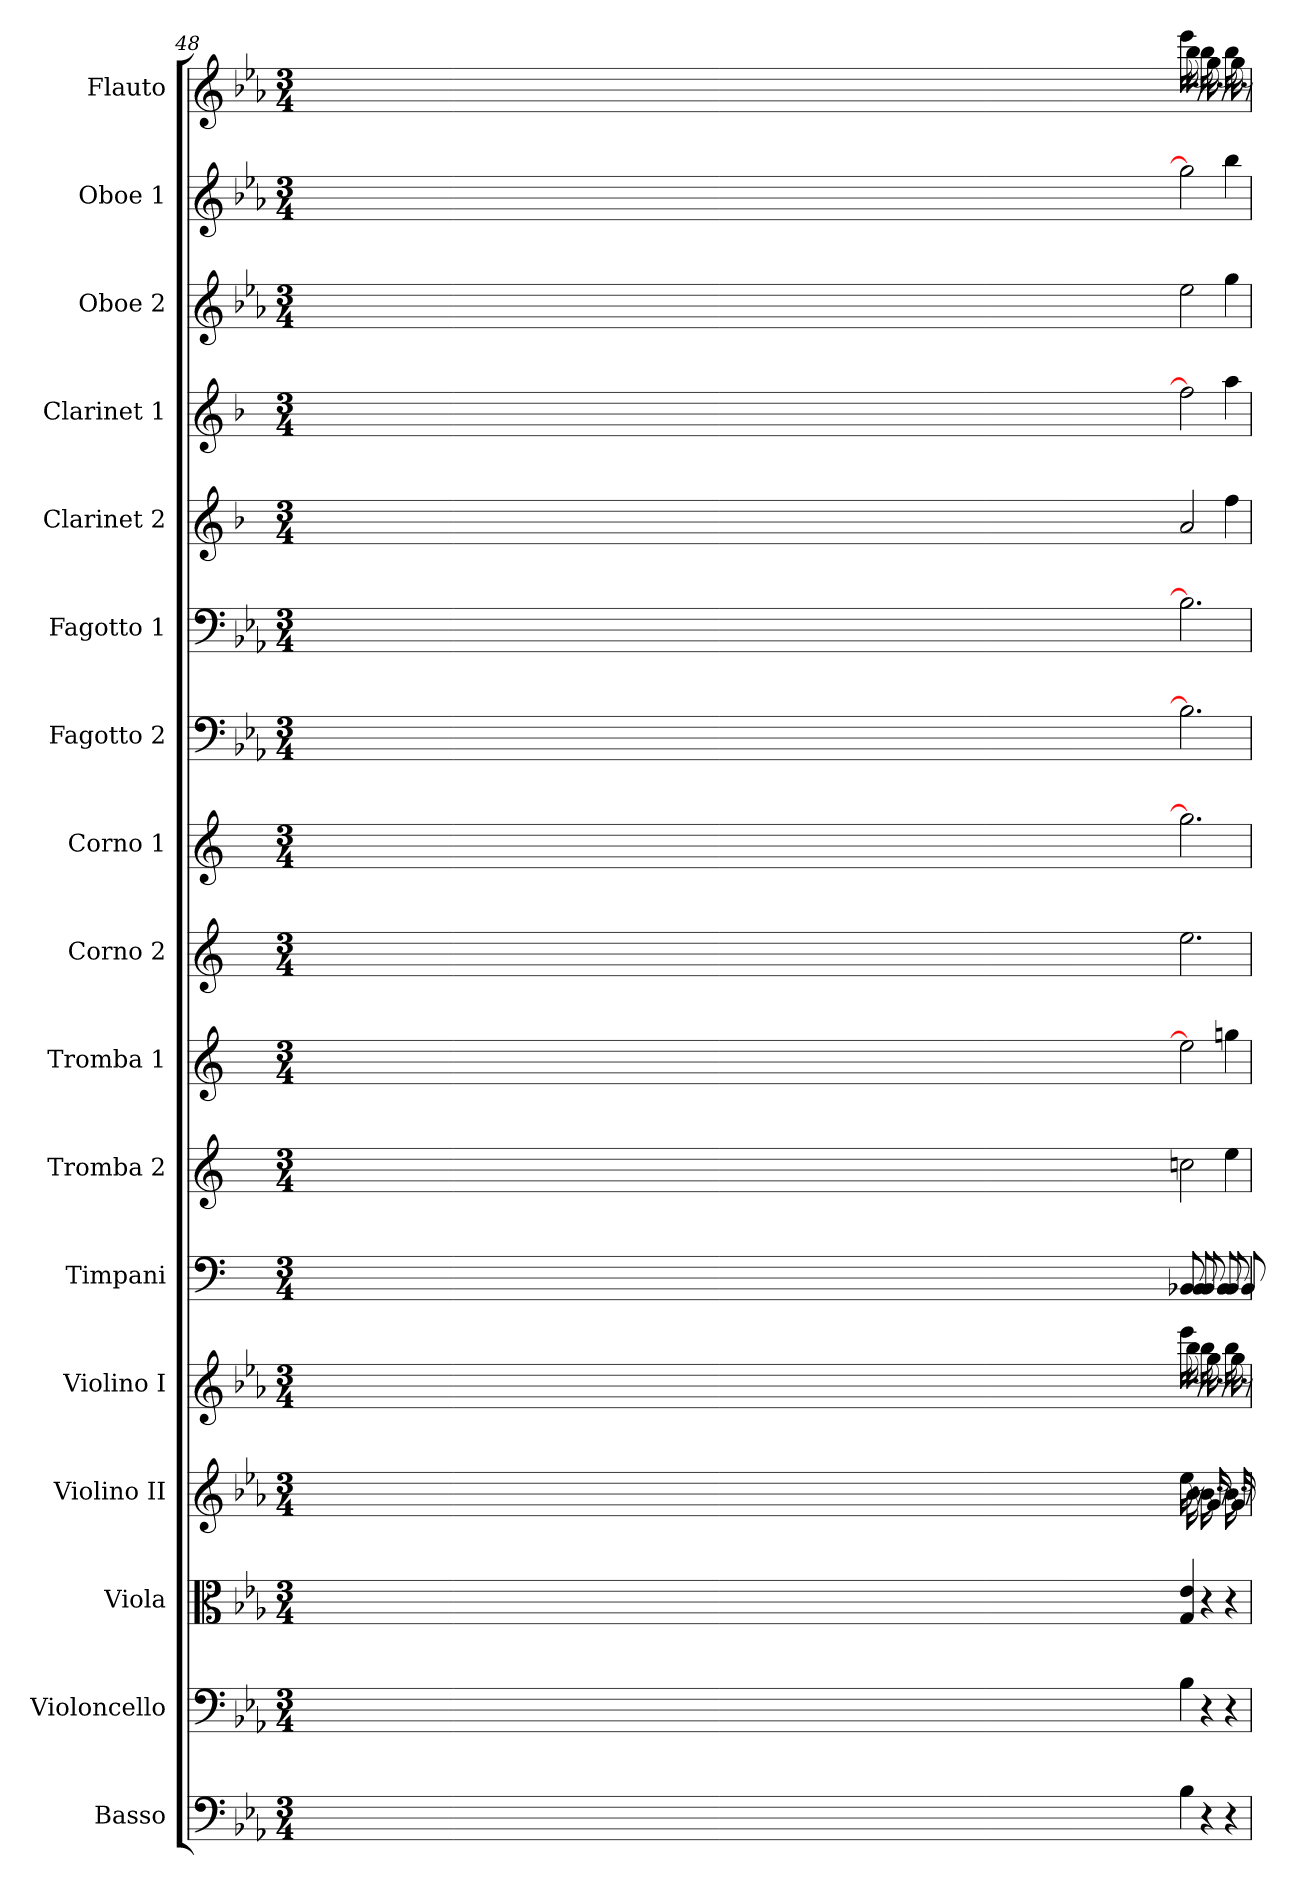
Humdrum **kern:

**kern	**kern	**kern	**kern	**kern	**kern	**kern	**kern	**kern	**kern	**kern	**kern	**kern	**kern	**kern	**kern	**kern
*part17	*part16	*part15	*part14	*part13	*part12	*part11	*part10	*part9	*part8	*part7	*part6	*part5	*part4	*part3	*part2	*part1
*staff17	*staff16	*staff15	*staff14	*staff13	*staff12	*staff11	*staff10	*staff9	*staff8	*staff7	*staff6	*staff5	*staff4	*staff3	*staff2	*staff1
*I"Basso	*I"Violoncello	*I"Viola	*I"Violino II	*I"Violino I	*I"Timpani	*I"Tromba 2	*I"Tromba 1	*I"Corno 2	*I"Corno 1	*I"Fagotto 2	*I"Fagotto 1	*I"Clarinet 2	*I"Clarinet 1	*I"Oboe 2	*I"Oboe 1	*I"Flauto
*	*I'Vc	*I'Vla	*I'Vln	*I'Vln	*	*	*	*	*	*	*	*I'Cl	*I'Cl	*I'Ob	*I'Ob	*I'Fl
*clefF4	*clefF4	*clefC3	*clefG2	*clefG2	*clefF4	*clefG2	*clefG2	*clefG2	*clefG2	*clefF4	*clefF4	*clefG2	*clefG2	*clefG2	*clefG2	*clefG2
*ITrd7c12	*	*	*	*	*	*ITrd-2c-3	*ITrd-2c-3	*ITrd5c9	*ITrd5c9	*	*	*ITrd1c2	*ITrd1c2	*	*	*
*k[b-e-a-]	*k[b-e-a-]	*k[b-e-a-]	*k[b-e-a-]	*k[b-e-a-]	*	*	*	*	*	*k[b-e-a-]	*k[b-e-a-]	*k[b-e-a-]	*k[b-e-a-]	*k[b-e-a-]	*k[b-e-a-]	*k[b-e-a-]
*M3/4	*M3/4	*M3/4	*M3/4	*M3/4	*M3/4	*M3/4	*M3/4	*M3/4	*M3/4	*M3/4	*M3/4	*M3/4	*M3/4	*M3/4	*M3/4	*M3/4
=48	=48	=48	=48	=48	=48	=48	=48	=48	=48	=48	=48	=48	=48	=48	=48	=48
1ryy	1ryy	1ryy	1ryy	1ryy	1ryy	1ryy	1ryy	1ryy	1ryy	1ryy	1ryy	1ryy	1ryy	1ryy	1ryy	1ryy
1ryy	1ryy	1ryy	1ryy	1ryy	1ryy	1ryy	1ryy	1ryy	1ryy	1ryy	1ryy	1ryy	1ryy	1ryy	1ryy	1ryy
1ryy	1ryy	1ryy	1ryy	1ryy	1ryy	1ryy	1ryy	1ryy	1ryy	1ryy	1ryy	1ryy	1ryy	1ryy	1ryy	1ryy
1ryy	1ryy	1ryy	1ryy	1ryy	1ryy	1ryy	1ryy	1ryy	1ryy	1ryy	1ryy	1ryy	1ryy	1ryy	1ryy	1ryy
1ryy	1ryy	1ryy	1ryy	1ryy	1ryy	1ryy	1ryy	1ryy	1ryy	1ryy	1ryy	1ryy	1ryy	1ryy	1ryy	1ryy
1ryy	1ryy	1ryy	1ryy	1ryy	1ryy	1ryy	1ryy	1ryy	1ryy	1ryy	1ryy	1ryy	1ryy	1ryy	1ryy	1ryy
1ryy	1ryy	1ryy	1ryy	1ryy	1ryy	1ryy	1ryy	1ryy	1ryy	1ryy	1ryy	1ryy	1ryy	1ryy	1ryy	1ryy
1ryy	1ryy	1ryy	1ryy	1ryy	1ryy	1ryy	1ryy	1ryy	1ryy	1ryy	1ryy	1ryy	1ryy	1ryy	1ryy	1ryy
1ryy	1ryy	1ryy	1ryy	1ryy	1ryy	1ryy	1ryy	1ryy	1ryy	1ryy	1ryy	1ryy	1ryy	1ryy	1ryy	1ryy
1ryy	1ryy	1ryy	1ryy	1ryy	1ryy	1ryy	1ryy	1ryy	1ryy	1ryy	1ryy	1ryy	1ryy	1ryy	1ryy	1ryy
1ryy	1ryy	1ryy	1ryy	1ryy	1ryy	1ryy	1ryy	1ryy	1ryy	1ryy	1ryy	1ryy	1ryy	1ryy	1ryy	1ryy
1ryy	1ryy	1ryy	1ryy	1ryy	1ryy	1ryy	1ryy	1ryy	1ryy	1ryy	1ryy	1ryy	1ryy	1ryy	1ryy	1ryy
1ryy	1ryy	1ryy	1ryy	1ryy	1ryy	1ryy	1ryy	1ryy	1ryy	1ryy	1ryy	1ryy	1ryy	1ryy	1ryy	1ryy
1ryy	1ryy	1ryy	1ryy	1ryy	1ryy	1ryy	1ryy	1ryy	1ryy	1ryy	1ryy	1ryy	1ryy	1ryy	1ryy	1ryy
1ryy	1ryy	1ryy	1ryy	1ryy	1ryy	1ryy	1ryy	1ryy	1ryy	1ryy	1ryy	1ryy	1ryy	1ryy	1ryy	1ryy
1ryy	1ryy	1ryy	1ryy	1ryy	1ryy	1ryy	1ryy	1ryy	1ryy	1ryy	1ryy	1ryy	1ryy	1ryy	1ryy	1ryy
1ryy	1ryy	1ryy	1ryy	1ryy	1ryy	1ryy	1ryy	1ryy	1ryy	1ryy	1ryy	1ryy	1ryy	1ryy	1ryy	1ryy
1ryy	1ryy	1ryy	1ryy	1ryy	1ryy	1ryy	1ryy	1ryy	1ryy	1ryy	1ryy	1ryy	1ryy	1ryy	1ryy	1ryy
1ryy	1ryy	1ryy	1ryy	1ryy	1ryy	1ryy	1ryy	1ryy	1ryy	1ryy	1ryy	1ryy	1ryy	1ryy	1ryy	1ryy
1ryy	1ryy	1ryy	1ryy	1ryy	1ryy	1ryy	1ryy	1ryy	1ryy	1ryy	1ryy	1ryy	1ryy	1ryy	1ryy	1ryy
1ryy	1ryy	1ryy	1ryy	1ryy	1ryy	1ryy	1ryy	1ryy	1ryy	1ryy	1ryy	1ryy	1ryy	1ryy	1ryy	1ryy
1ryy	1ryy	1ryy	1ryy	1ryy	1ryy	1ryy	1ryy	1ryy	1ryy	1ryy	1ryy	1ryy	1ryy	1ryy	1ryy	1ryy
1ryy	1ryy	1ryy	1ryy	1ryy	1ryy	1ryy	1ryy	1ryy	1ryy	1ryy	1ryy	1ryy	1ryy	1ryy	1ryy	1ryy
1ryy	1ryy	1ryy	1ryy	1ryy	1ryy	1ryy	1ryy	1ryy	1ryy	1ryy	1ryy	1ryy	1ryy	1ryy	1ryy	1ryy
1ryy	1ryy	1ryy	1ryy	1ryy	1ryy	1ryy	1ryy	1ryy	1ryy	1ryy	1ryy	1ryy	1ryy	1ryy	1ryy	1ryy
1ryy	1ryy	1ryy	1ryy	1ryy	1ryy	1ryy	1ryy	1ryy	1ryy	1ryy	1ryy	1ryy	1ryy	1ryy	1ryy	1ryy
1ryy	1ryy	1ryy	1ryy	1ryy	1ryy	1ryy	1ryy	1ryy	1ryy	1ryy	1ryy	1ryy	1ryy	1ryy	1ryy	1ryy
1ryy	1ryy	1ryy	1ryy	1ryy	1ryy	1ryy	1ryy	1ryy	1ryy	1ryy	1ryy	1ryy	1ryy	1ryy	1ryy	1ryy
1ryy	1ryy	1ryy	1ryy	1ryy	1ryy	1ryy	1ryy	1ryy	1ryy	1ryy	1ryy	1ryy	1ryy	1ryy	1ryy	1ryy
1ryy	1ryy	1ryy	1ryy	1ryy	1ryy	1ryy	1ryy	1ryy	1ryy	1ryy	1ryy	1ryy	1ryy	1ryy	1ryy	1ryy
1ryy	1ryy	1ryy	1ryy	1ryy	1ryy	1ryy	1ryy	1ryy	1ryy	1ryy	1ryy	1ryy	1ryy	1ryy	1ryy	1ryy
1ryy	1ryy	1ryy	1ryy	1ryy	1ryy	1ryy	1ryy	1ryy	1ryy	1ryy	1ryy	1ryy	1ryy	1ryy	1ryy	1ryy
1ryy	1ryy	1ryy	1ryy	1ryy	1ryy	1ryy	1ryy	1ryy	1ryy	1ryy	1ryy	1ryy	1ryy	1ryy	1ryy	1ryy
1ryy	1ryy	1ryy	1ryy	1ryy	1ryy	1ryy	1ryy	1ryy	1ryy	1ryy	1ryy	1ryy	1ryy	1ryy	1ryy	1ryy
4ryy	4ryy	4ryy	4ryy	4ryy	4ryy	4ryy	4ryy	4ryy	4ryy	4ryy	4ryy	4ryy	4ryy	4ryy	4ryy	4ryy
8.ryy	8.ryy	8.ryy	8.ryy	8.ryy	8.ryy	8.ryy	8.ryy	8.ryy	8.ryy	8.ryy	8.ryy	8.ryy	8.ryy	8.ryy	8.ryy	8.ryy
4BB-	4B-	4G 4e-	16ee-	16eee-	8BB-X	2ee-X	2gg]	2.g	2.b-]	2.B-]	2.B-]	2g	2ee-]	2ee-	2gg]	16eee-
.	.	.	16b-	16bb-	.	.	.	.	.	.	.	.	.	.	.	16bb-
.	.	.	8r	8r	8BB-	.	.	.	.	.	.	.	.	.	.	8r
4r	4r	4r	16b-	16bb-	8BB-	.	.	.	.	.	.	.	.	.	.	16bb-
.	.	.	16g	16gg	.	.	.	.	.	.	.	.	.	.	.	16gg
.	.	.	8r	8r	8BB-	.	.	.	.	.	.	.	.	.	.	8r
4r	4r	4r	16b-	16bb-	8BB-	4gg	4bb-X	.	.	.	.	4ee-	4gg	4gg	4bb-	16bb-
.	.	.	16g	16gg	.	.	.	.	.	.	.	.	.	.	.	16gg
.	.	.	8r	8r	8BB-	.	.	.	.	.	.	.	.	.	.	8r
=	=	=	=	=	=	=	=	=	=	=	=	=	=	=	=	=
*-	*-	*-	*-	*-	*-	*-	*-	*-	*-	*-	*-	*-	*-	*-	*-	*-
